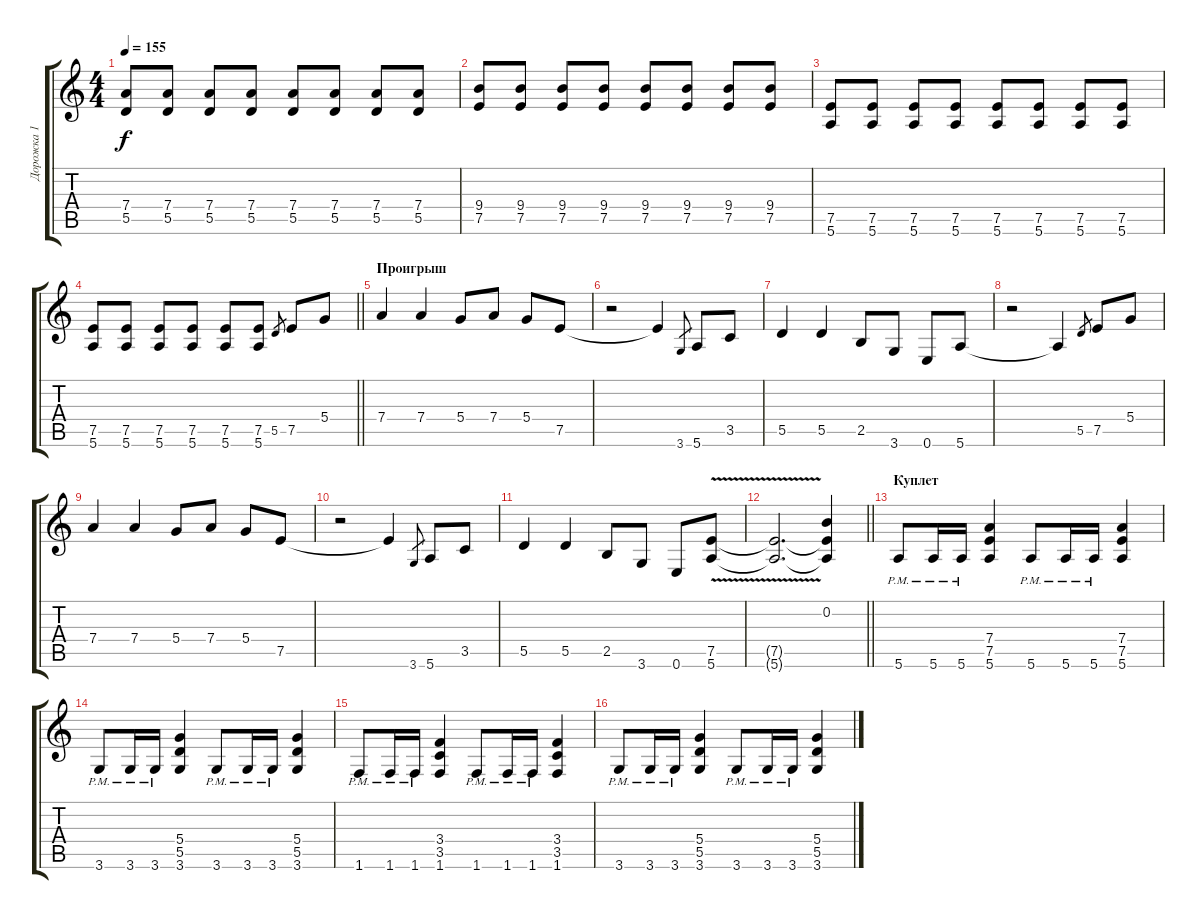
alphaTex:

\track ("Дорожка 1" "Дорожка 1") {instrument overdrivenguitar}
\staff {score tabs}
\tuning (E4 B3 G3 D3 A2 E2) {hide}
\ts (4 4)
\tempo 155
\clef g2
\ks c
(7.4 5.5).8{dy f} (7.4 5.5).8 (7.4 5.5).8 (7.4 5.5).8 (7.4 5.5).8 (7.4 5.5).8 (7.4 5.5).8 (7.4 5.5).8 |
(9.4 7.5).8 (9.4 7.5).8 (9.4 7.5).8 (9.4 7.5).8 (9.4 7.5).8 (9.4 7.5).8 (9.4 7.5).8 (9.4 7.5).8 |
(7.5 5.6).8 (7.5 5.6).8 (7.5 5.6).8 (7.5 5.6).8 (7.5 5.6).8 (7.5 5.6).8 (7.5 5.6).8 (7.5 5.6).8 |
\barLineRight lightlight
(7.5 5.6).8 (7.5 5.6).8 (7.5 5.6).8 (7.5 5.6).8 (7.5 5.6).8 (7.5 5.6).8 5.5.8{gr} 7.5.8 5.4.8 |
\section ("" "Проигрыш")
7.4.4 7.4.4 5.4.8 7.4.8 5.4.8 7.5.8 |
r.2 7.5{t}.4 3.6.8{gr} 5.6.8 3.5.8 |
5.5.4 5.5.4 2.5.8 3.6.8 0.6.8 5.6.8 |
r.2 5.6{t}.4 5.5.8{gr} 7.5.8 5.4.8 |
7.4.4 7.4.4 5.4.8 7.4.8 5.4.8 7.5.8 |
r.2 7.5{t}.4 3.6.8{gr} 5.6.8 3.5.8 |
5.5.4 5.5.4 2.5.8 3.6.8 0.6.8 (7.5 5.6{v}).8 |
\barLineRight lightlight
(7.5{t} 5.6{t}).2{d} (0.2 7.5{t} 5.6{t}).4 |
\section ("" "Куплет")
5.6{pm}.8 5.6{pm}.16 5.6{pm}.16 (7.4 7.5 5.6).4 5.6{pm}.8 5.6{pm}.16 5.6{pm}.16 (7.4 7.5 5.6).4 |
3.6{pm}.8 3.6{pm}.16 3.6{pm}.16 (5.4 5.5 3.6).4 3.6{pm}.8 3.6{pm}.16 3.6{pm}.16 (5.4 5.5 3.6).4 |
1.6{pm}.8 1.6{pm}.16 1.6{pm}.16 (3.4 3.5 1.6).4 1.6{pm}.8 1.6{pm}.16 1.6{pm}.16 (3.4 3.5 1.6).4 |
3.6{pm}.8 3.6{pm}.16 3.6{pm}.16 (5.4 5.5 3.6).4 3.6{pm}.8 3.6{pm}.16 3.6{pm}.16 (5.4 5.5 3.6).4
